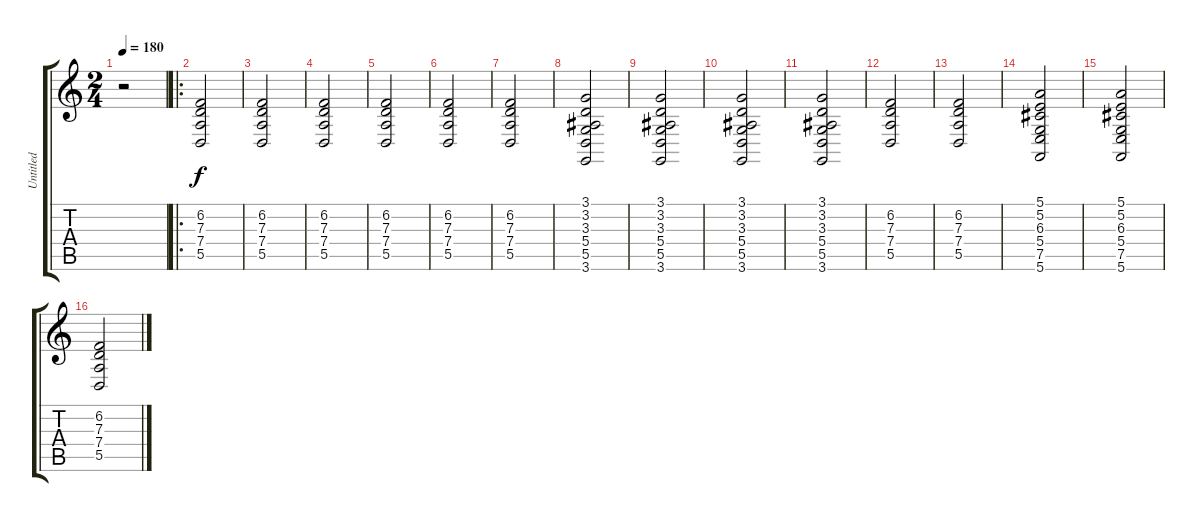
\track ("Untitled" "Untitled") {instrument electricgrandpiano}
\staff {score tabs}
\tuning (E4 B3 G3 D3 A2 E2) {hide}
\ts (2 4)
\tempo 180
\clef g2
\ks c
r.2{dy f} |
\ro
(6.2 7.3 7.4 5.5).2 |
(6.2 7.3 7.4 5.5).2 |
(6.2 7.3 7.4 5.5).2 |
(6.2 7.3 7.4 5.5).2 |
(6.2 7.3 7.4 5.5).2 |
(6.2 7.3 7.4 5.5).2 |
(3.1 3.2 3.3 5.4 5.5 3.6).2 |
(3.1 3.2 3.3 5.4 5.5 3.6).2 |
(3.1 3.2 3.3 5.4 5.5 3.6).2 |
(3.1 3.2 3.3 5.4 5.5 3.6).2 |
(6.2 7.3 7.4 5.5).2 |
(6.2 7.3 7.4 5.5).2 |
(5.1 5.2 6.3 5.4 7.5 5.6).2 |
(5.1 5.2 6.3 5.4 7.5 5.6).2 |
(6.2 7.3 7.4 5.5).2
